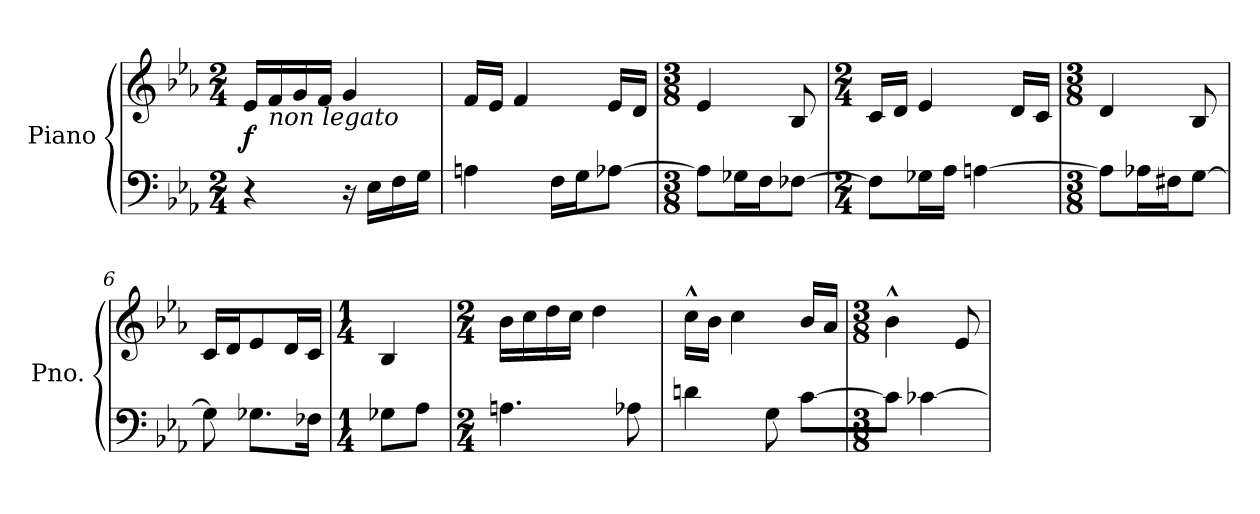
**kern	**kern	**dynam
*part1	*part1	*part1
*staff2	*staff1	*staff1/2
*I"Piano	*	*
*I'Pno.	*	*
!!LO:PB:g=z
*clefF4	*clefG2	*
*k[b-e-a-]	*k[b-e-a-]	*
*E-:	*E-:	*
*M2/4	*M2/4	*
*MM120	*MM120	*
=1	=1	=1
4r	16e-i/LL	f
!	!LO:TX:b:i:t=non legato	!
.	16fi/	.
.	16gi/	.
.	16fi/JJ	.
16r	4gi/	.
16E-i\LL	.	.
16Fi\	.	.
16Gi\JJ	.	.
=2	=2	=2
4Ani\	16fi/LL	.
.	16e-i/JJ	.
.	4fi/	.
16Fi\LL	.	.
16Gi\J	.	.
[>8A-Xi\J	16e-i/LL	.
.	16di/JJ	.
=3	=3	=3
*M3/8	*M3/8	*
8A-i\L]	4e-i/	.
16G-Xi\L	.	.
16Fi\J	.	.
[>8F-Xi\J	8B-i/	.
=4	=4	=4
*M2/4	*M2/4	*
8F-i\L]	16ci/LL	.
.	16di/JJ	.
16G-Xi\L	4e-i/	.
16A-i\JJ	.	.
[>4Ani\	.	.
.	16di/LL	.
.	16ci/JJ	.
=5	=5	=5
*M3/8	*M3/8	*
8Ai\L]	4di/	.
16A-Xi\L	.	.
16F#Xi\J	.	.
[>8Gi\J	8B-i/	.
=6	=6	=6
8Gi\]	16ci/LL	.
.	16di/J	.
8.G-Xi\L	8e-i/	.
.	16di/L	.
16F-Xi\Jk	16ci/JJ	.
!!LO:LB:g=z
=7	=7	=7
*M1/4	*M1/4	*
8G-Xi\L	4B-i/	.
8A-i\J	.	.
=8	=8	=8
*M2/4	*M2/4	*
4.Ani\	16b-i\LL	.
.	16cci\	.
.	16ddi\	.
.	16cci\JJ	.
.	4ddi\	.
8A-Xi\	.	.
=9	=9	=9
4dni\	16cc^^i\LL	.
.	16b-i\JJ	.
.	4cci\	.
8Gi\	.	.
[>8ci\L	16b-i/LL	.
.	16a-i/JJ	.
=10	=10	=10
*M3/8	*M3/8	*
8ci\J]	4b-^^i\	.
[>4c-Xi\	.	.
.	8e-i/	.
=	=	=
*-	*-	*-
